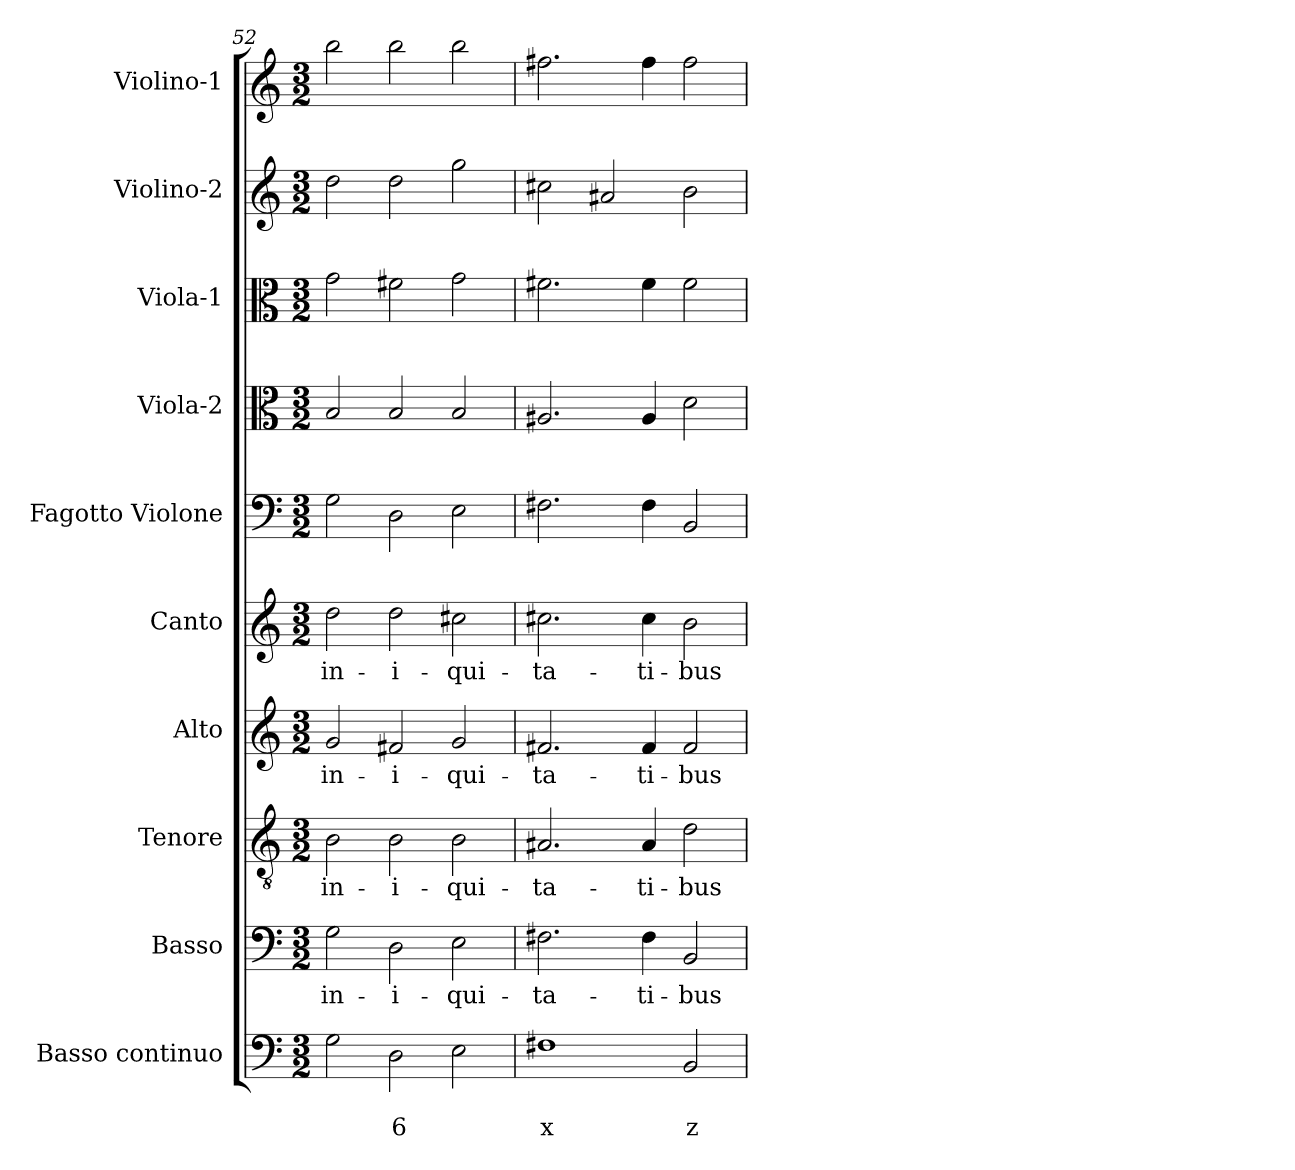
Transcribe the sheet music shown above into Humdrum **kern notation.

**kern	**text	**text	**kern	**text	**kern	**text	**kern	**text	**kern	**text	**kern	**kern	**kern	**kern	**kern
*part10	*part10	*part10	*part9	*part9	*part8	*part8	*part7	*part7	*part6	*part6	*part5	*part4	*part3	*part2	*part1
*staff10	*staff10	*staff10	*staff9	*staff9	*staff8	*staff8	*staff7	*staff7	*staff6	*staff6	*staff5	*staff4	*staff3	*staff2	*staff1
*I"Basso continuo	*	*	*I"Basso	*	*I"Tenore	*	*I"Alto	*	*I"Canto	*	*I"Fagotto Violone	*I"Viola-2	*I"Viola-1	*I"Violino-2	*I"Violino-1
*clefF4	*	*	*clefF4	*	*clefGv2	*	*clefG2	*	*clefG2	*	*clefF4	*clefC3	*clefC3	*clefG2	*clefG2
*k[]	*	*	*k[]	*	*k[]	*	*k[]	*	*k[]	*	*k[]	*k[]	*k[]	*k[]	*k[]
*C:	*	*	*C:	*	*C:	*	*C:	*	*C:	*	*C:	*C:	*C:	*C:	*C:
*M3/2	*	*	*M3/2	*	*M3/2	*	*M3/2	*	*M3/2	*	*M3/2	*M3/2	*M3/2	*M3/2	*M3/2
=52	=52	=52	=52	=52	=52	=52	=52	=52	=52	=52	=52	=52	=52	=52	=52
!	!	!	!	!LO:LY:b	!	!	!	!	!	!	!	!	!	!	!
!	!	!	!	!	!	!LO:LY:b	!	!	!	!	!	!	!	!	!
!	!	!	!	!	!	!	!	!LO:LY:b	!	!	!	!	!	!	!
!	!	!	!	!	!	!	!	!	!	!LO:LY:b	!	!	!	!	!
2G\	.	.	2G\	in-	2B\	in-	2g/	in-	2dd\	in-	2G\	2B/	2g\	2dd\	2bb\
!	!	!LO:LY:b	!	!	!	!	!	!	!	!	!	!	!	!	!
!	!	!	!	!LO:LY:b	!	!	!	!	!	!	!	!	!	!	!
!	!	!	!	!	!	!LO:LY:b	!	!	!	!	!	!	!	!	!
!	!	!	!	!	!	!	!	!LO:LY:b	!	!	!	!	!	!	!
!	!	!	!	!	!	!	!	!	!	!LO:LY:b	!	!	!	!	!
2D\	.	6	2D\	-i-	2B\	-i-	2f#X/	-i-	2dd\	-i-	2D\	2B/	2f#X\	2dd\	2bb\
!	!	!	!	!LO:LY:b	!	!	!	!	!	!	!	!	!	!	!
!	!	!	!	!	!	!LO:LY:b	!	!	!	!	!	!	!	!	!
!	!	!	!	!	!	!	!	!LO:LY:b	!	!	!	!	!	!	!
!	!	!	!	!	!	!	!	!	!	!LO:LY:b	!	!	!	!	!
2E\	.	.	2E\	-qui-	2B\	-qui-	2g/	-qui-	2cc#X\	-qui-	2E\	2B/	2g\	2gg\	2bb\
=53	=53	=53	=53	=53	=53	=53	=53	=53	=53	=53	=53	=53	=53	=53	=53
!	!	!LO:LY:b	!	!	!	!	!	!	!	!	!	!	!	!	!
!	!	!	!	!LO:LY:b	!	!	!	!	!	!	!	!	!	!	!
!	!	!	!	!	!	!LO:LY:b	!	!	!	!	!	!	!	!	!
!	!	!	!	!	!	!	!	!LO:LY:b	!	!	!	!	!	!	!
!	!	!	!	!	!	!	!	!	!	!LO:LY:b	!	!	!	!	!
1F#X	.	x	2.F#X\	-ta-	2.A#X/	-ta-	2.f#X/	-ta-	2.cc#X\	-ta-	2.F#X\	2.A#X/	2.f#X\	2cc#X\	2.ff#X\
.	.	.	.	.	.	.	.	.	.	.	.	.	.	2a#X/	.
!	!	!	!	!LO:LY:b	!	!	!	!	!	!	!	!	!	!	!
!	!	!	!	!	!	!LO:LY:b	!	!	!	!	!	!	!	!	!
!	!	!	!	!	!	!	!	!LO:LY:b	!	!	!	!	!	!	!
!	!	!	!	!	!	!	!	!	!	!LO:LY:b	!	!	!	!	!
.	.	.	4F#\	-ti-	4A#/	-ti-	4f#/	-ti-	4cc#\	-ti-	4F#\	4A#/	4f#\	.	4ff#\
!	!	!LO:LY:b	!	!	!	!	!	!	!	!	!	!	!	!	!
!	!	!	!	!LO:LY:b	!	!	!	!	!	!	!	!	!	!	!
!	!	!	!	!	!	!LO:LY:b	!	!	!	!	!	!	!	!	!
!	!	!	!	!	!	!	!	!LO:LY:b	!	!	!	!	!	!	!
!	!	!	!	!	!	!	!	!	!	!LO:LY:b	!	!	!	!	!
2BB/	.	z	2BB/	-bus	2d\	-bus	2f#/	-bus	2b\	-bus	2BB/	2d\	2f#\	2b\	2ff#\
=	=	=	=	=	=	=	=	=	=	=	=	=	=	=	=
*-	*-	*-	*-	*-	*-	*-	*-	*-	*-	*-	*-	*-	*-	*-	*-
